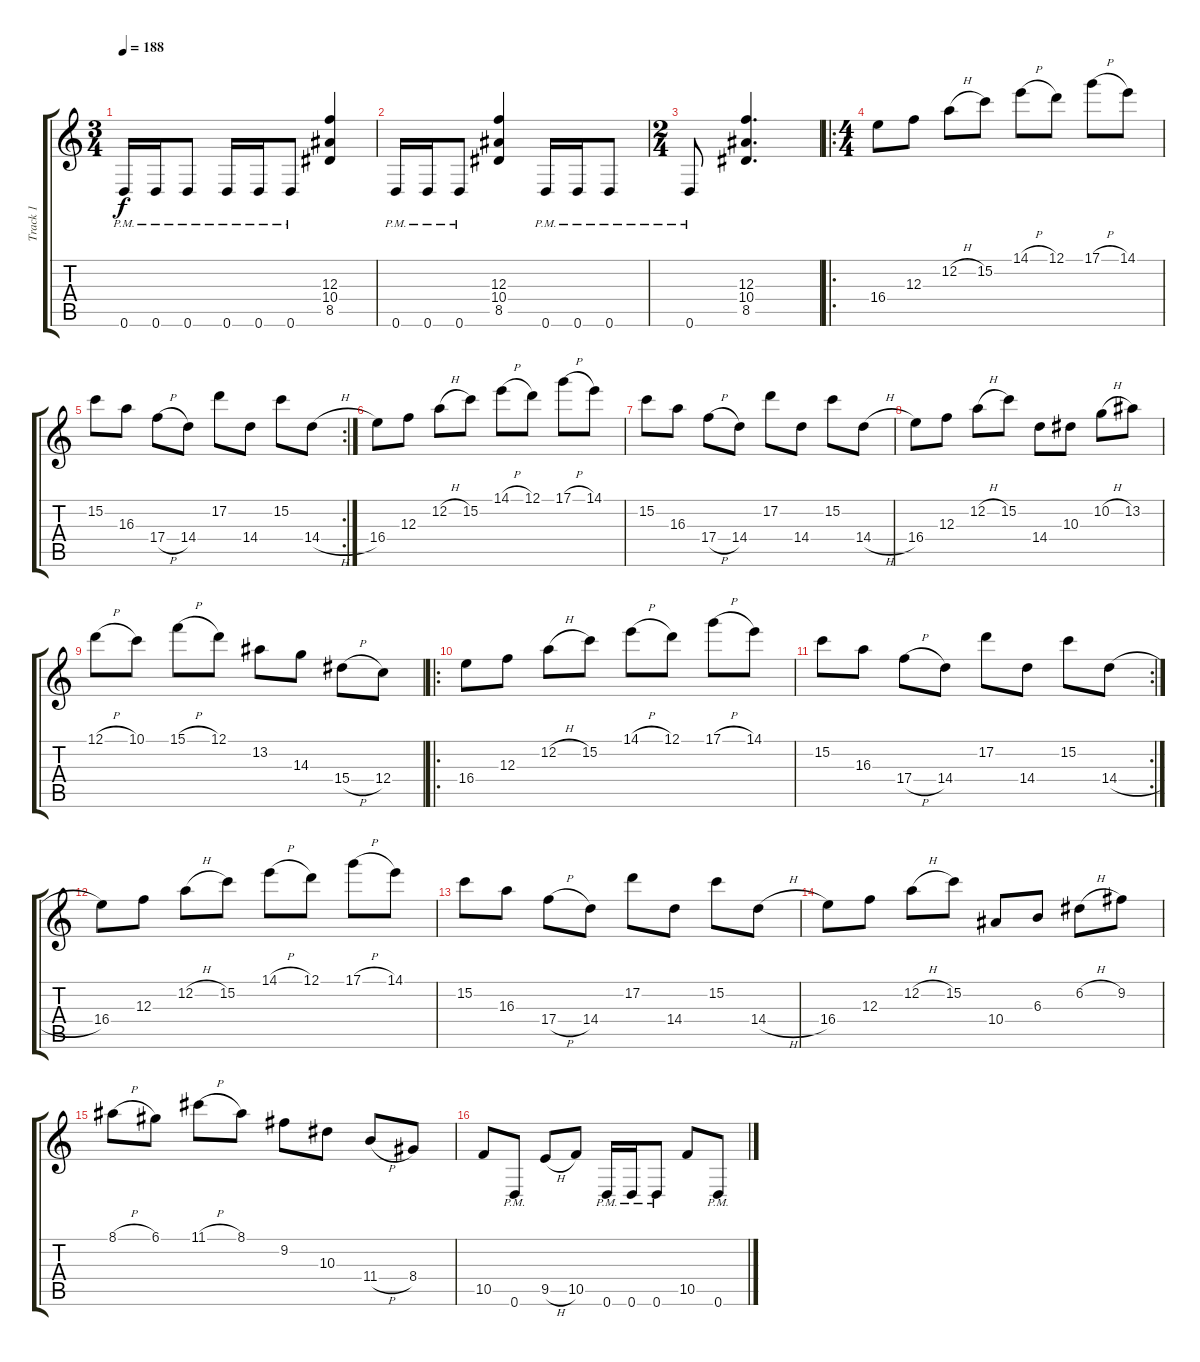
\track ("Track 1" "Track 1") {instrument overdrivenguitar}
\staff {score tabs}
\tuning (D4 A3 F3 C3 G2 D2) {hide}
\ts (3 4)
\tempo 188
\clef g2
\ks c
0.6{pm}.16{dy f} 0.6{pm}.16 0.6{pm}.8 0.6{pm}.16 0.6{pm}.16 0.6{pm}.8 (12.3 10.4 8.5).4 |
0.6{pm}.16 0.6{pm}.16 0.6{pm}.8 (12.3 10.4 8.5).4 0.6{pm}.16 0.6{pm}.16 0.6{pm}.8 |
\ts (2 4)
0.6{pm}.8 (12.3 10.4 8.5).4{d} |
\ro
\ts (4 4)
16.4.8 12.3.8 12.2{h}.8 15.2.8 14.1{h}.8 12.1.8 17.1{h}.8 14.1.8 |
\rc 2
15.2.8 16.3.8 17.4{h}.8 14.4.8 17.2.8 14.4.8 15.2.8 14.4{h}.8 |
16.4.8 12.3.8 12.2{h}.8 15.2.8 14.1{h}.8 12.1.8 17.1{h}.8 14.1.8 |
15.2.8 16.3.8 17.4{h}.8 14.4.8 17.2.8 14.4.8 15.2.8 14.4{h}.8 |
16.4.8 12.3.8 12.2{h}.8 15.2.8 14.4.8 10.3.8 10.2{h}.8 13.2.8 |
12.1{h}.8 10.1.8 15.1{h}.8 12.1.8 13.2.8 14.3.8 15.4{h}.8 12.4.8 |
\ro
16.4.8 12.3.8 12.2{h}.8 15.2.8 14.1{h}.8 12.1.8 17.1{h}.8 14.1.8 |
\rc 2
15.2.8 16.3.8 17.4{h}.8 14.4.8 17.2.8 14.4.8 15.2.8 14.4{h}.8 |
16.4.8 12.3.8 12.2{h}.8 15.2.8 14.1{h}.8 12.1.8 17.1{h}.8 14.1.8 |
15.2.8 16.3.8 17.4{h}.8 14.4.8 17.2.8 14.4.8 15.2.8 14.4{h}.8 |
16.4.8 12.3.8 12.2{h}.8 15.2.8 10.4.8 6.3.8 6.2{h}.8 9.2.8 |
8.1{h}.8 6.1.8 11.1{h}.8 8.1.8 9.2.8 10.3.8 11.4{h}.8 8.4.8 |
10.5.8 0.6{pm}.8 9.5{h}.8 10.5.8 0.6{pm}.16 0.6{pm}.16 0.6{pm}.8 10.5.8 0.6{pm}.8
